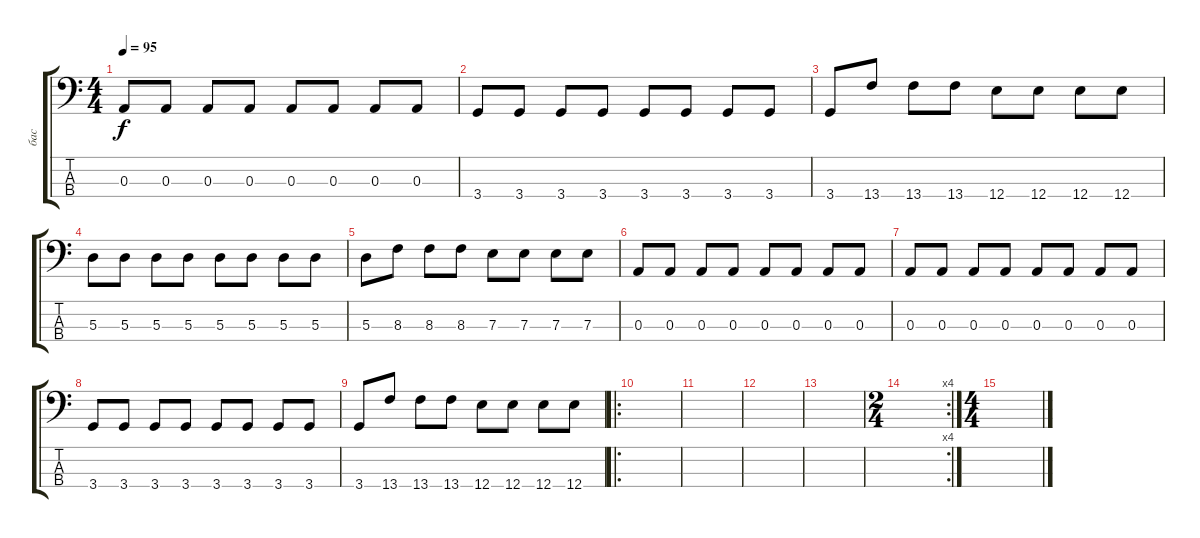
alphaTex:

\track ("бас" "бас") {instrument electricbassfinger}
\staff {score tabs}
\tuning (G2 D2 A1 E1) {hide}
\ts (4 4)
\tempo 95
\clef f4
\ks c
0.3.8{dy f} 0.3.8 0.3.8 0.3.8 0.3.8 0.3.8 0.3.8 0.3.8 |
3.4.8 3.4.8 3.4.8 3.4.8 3.4.8 3.4.8 3.4.8 3.4.8 |
3.4.8 13.4.8 13.4.8 13.4.8 12.4.8 12.4.8 12.4.8 12.4.8 |
5.3.8 5.3.8 5.3.8 5.3.8 5.3.8 5.3.8 5.3.8 5.3.8 |
5.3.8 8.3.8 8.3.8 8.3.8 7.3.8 7.3.8 7.3.8 7.3.8 |
0.3.8 0.3.8 0.3.8 0.3.8 0.3.8 0.3.8 0.3.8 0.3.8 |
0.3.8 0.3.8 0.3.8 0.3.8 0.3.8 0.3.8 0.3.8 0.3.8 |
3.4.8 3.4.8 3.4.8 3.4.8 3.4.8 3.4.8 3.4.8 3.4.8 |
3.4.8 13.4.8 13.4.8 13.4.8 12.4.8 12.4.8 12.4.8 12.4.8 |
\ro
|
|
|
|
\rc 4
\ts (2 4)
|
\ts (4 4)
